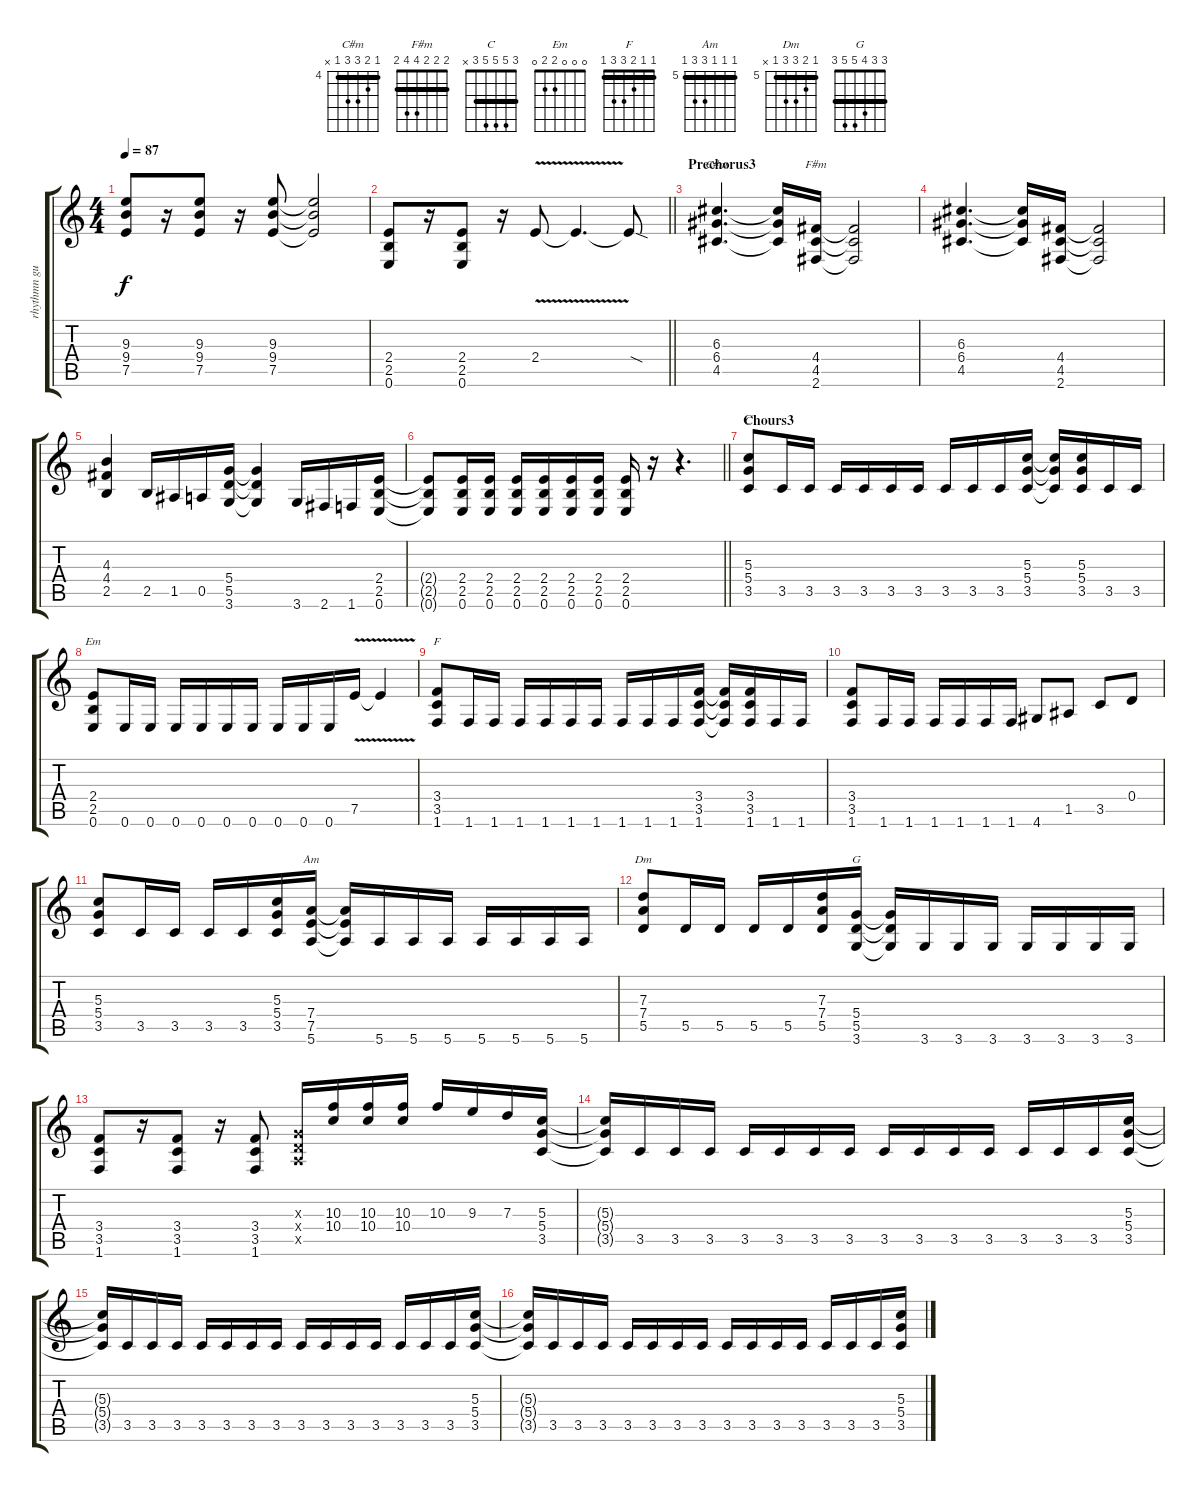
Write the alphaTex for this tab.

\track ("rhythmn guitar" "rhythmn gu") {instrument distortionguitar}
\staff {score tabs}
\tuning (E4 B3 G3 D3 A2 E2) {hide}
\chord ("C#m" 4 5 6 6 4 x) {firstfret 4 barre 4}
\chord ("F#m" 2 2 2 4 4 2) {barre 2}
\chord ("C" 3 5 5 5 3 x) {barre 3}
\chord ("Em" 0 0 0 2 2 0)
\chord ("F" 1 1 2 3 3 1) {barre 1}
\chord ("Am" 5 5 5 7 7 5) {firstfret 5 barre 5}
\chord ("Dm" 5 6 7 7 5 x) {firstfret 5 barre 5}
\chord ("G" 3 3 4 5 5 3) {barre 3}
\ts (4 4)
\tempo 87
\clef g2
\ks c
(9.3 9.4 7.5).8{dy f} r.16 (9.3 9.4 7.5).8 r.16 (9.3 9.4 7.5).8 (9.3{t} 9.4{t} 7.5{t}).2 |
\barLineRight lightlight
(2.4 2.5 0.6).8 r.16 (2.4 2.5 0.6).8 r.16 2.4{v}.8 2.4{t}.4{d} 2.4{sod t}.8 |
\section ("" "Prechorus3")
(6.3 6.4 4.5).4{d ch "C#m"} (6.3{t} 6.4{t} 4.5{t}).16 (4.4 4.5 2.6).16{ch "F#m"} (4.4{t} 4.5{t} 2.6{t}).2 |
(6.3 6.4 4.5).4{d} (6.3{t} 6.4{t} 4.5{t}).16 (4.4 4.5 2.6).16 (4.4{t} 4.5{t} 2.6{t}).2 |
(4.3 4.4 2.5).4 2.5.16 1.5.16 0.5.16 (5.4 5.5 3.6).16 (5.4{t} 5.5{t} 3.6{t}).4 3.6.16 2.6.16 1.6.16 (2.4 2.5 0.6).16 |
\barLineRight lightlight
(2.4{t} 2.5{t} 0.6{t}).8 (2.4 2.5 0.6).16 (2.4 2.5 0.6).16 (2.4 2.5 0.6).16 (2.4 2.5 0.6).16 (2.4 2.5 0.6).16 (2.4 2.5 0.6).16 (2.4 2.5 0.6).16 r.16 r.4{d} |
\section ("" "Chours3")
(5.3 5.4 3.5).8{ch "C"} 3.5.16 3.5.16 3.5.16 3.5.16 3.5.16 3.5.16 3.5.16 3.5.16 3.5.16 (5.3 5.4 3.5).16 (5.3{t} 5.4{t} 3.5{t}).16 (5.3 5.4 3.5).16 3.5.16 3.5.16 |
(2.4 2.5 0.6).8{ch "Em"} 0.6.16 0.6.16 0.6.16 0.6.16 0.6.16 0.6.16 0.6.16 0.6.16 0.6.16 7.5{v}.16 7.5{t}.4 |
(3.4 3.5 1.6).8{ch "F"} 1.6.16 1.6.16 1.6.16 1.6.16 1.6.16 1.6.16 1.6.16 1.6.16 1.6.16 (3.4 3.5 1.6).16 (3.4{t} 3.5{t} 1.6{t}).16 (3.4 3.5 1.6).16 1.6.16 1.6.16 |
(3.4 3.5 1.6).8 1.6.16 1.6.16 1.6.16 1.6.16 1.6.16 1.6.16 4.6.8 1.5.8 3.5.8 0.4.8 |
(5.3 5.4 3.5).8 3.5.16 3.5.16 3.5.16 3.5.16 (5.3 5.4 3.5).16 (7.4 7.5 5.6).16{ch "Am"} (7.4{t} 7.5{t} 5.6{t}).16 5.6.16 5.6.16 5.6.16 5.6.16 5.6.16 5.6.16 5.6.16 |
(7.3 7.4 5.5).8{ch "Dm"} 5.5.16 5.5.16 5.5.16 5.5.16 (7.3 7.4 5.5).16 (5.4 5.5 3.6).16{ch "G"} (5.4{t} 5.5{t} 3.6{t}).16 3.6.16 3.6.16 3.6.16 3.6.16 3.6.16 3.6.16 3.6.16 |
(3.4 3.5 1.6).8 r.16 (3.4 3.5 1.6).8 r.16 (3.4 3.5 1.6).8 (0.3{x} 0.4{x} 0.5{x}).16 (10.3 10.4).16 (10.3 10.4).16 (10.3 10.4).16 10.3.16 9.3.16 7.3.16 (5.3 5.4 3.5).16 |
(5.3{t} 5.4{t} 3.5{t}).16 3.5.16 3.5.16 3.5.16 3.5.16 3.5.16 3.5.16 3.5.16 3.5.16 3.5.16 3.5.16 3.5.16 3.5.16 3.5.16 3.5.16 (5.3 5.4 3.5).16 |
(5.3{t} 5.4{t} 3.5{t}).16 3.5.16 3.5.16 3.5.16 3.5.16 3.5.16 3.5.16 3.5.16 3.5.16 3.5.16 3.5.16 3.5.16 3.5.16 3.5.16 3.5.16 (5.3 5.4 3.5).16 |
(5.3{t} 5.4{t} 3.5{t}).16 3.5.16 3.5.16 3.5.16 3.5.16 3.5.16 3.5.16 3.5.16 3.5.16 3.5.16 3.5.16 3.5.16 3.5.16 3.5.16 3.5.16 (5.3 5.4 3.5).16
